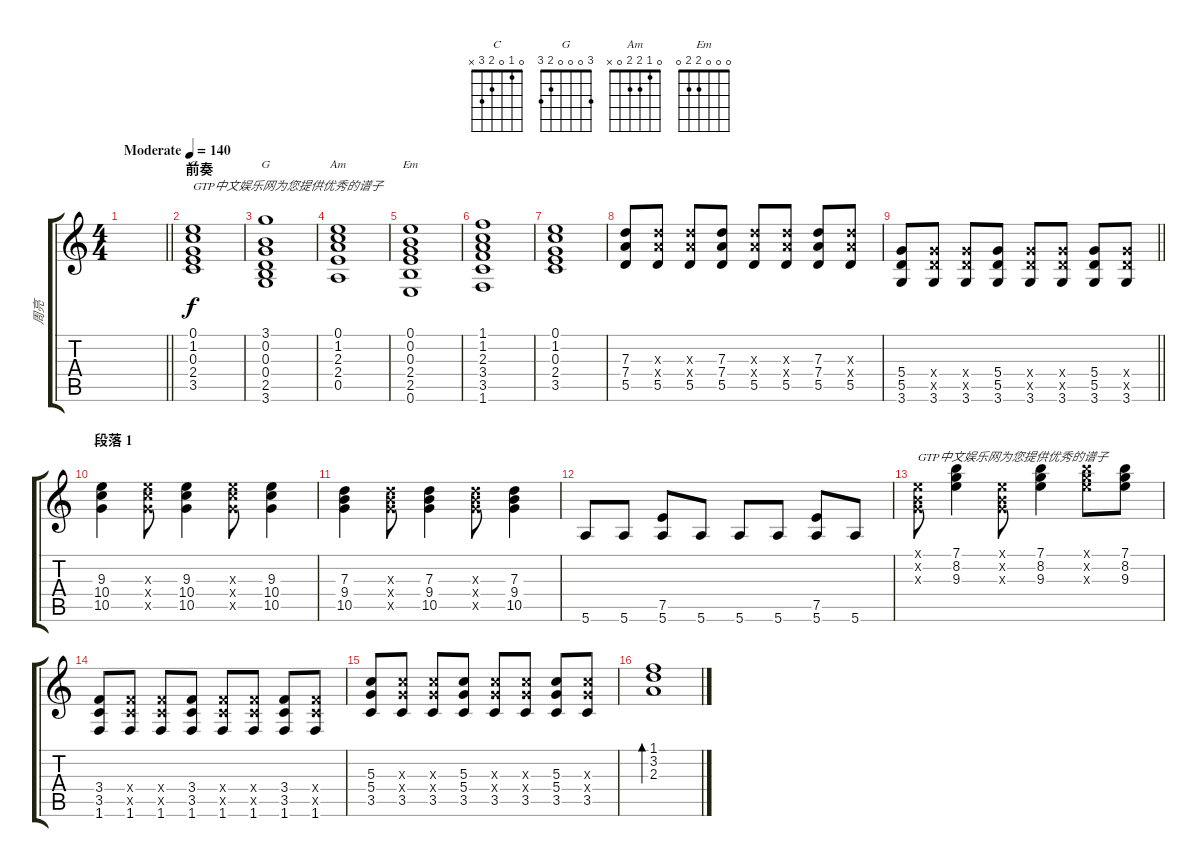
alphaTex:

\track ("周亮" "周亮") {instrument overdrivenguitar}
\staff {score tabs}
\tuning (E4 B3 G3 D3 A2 E2) {hide}
\chord ("C" 0 1 0 2 3 x)
\chord ("G" 3 0 0 0 2 3)
\chord ("Am" 0 1 2 2 0 x)
\chord ("Em" 0 0 0 2 2 0)
\ts (4 4)
\tempo (140 "Moderate")
\clef g2
\barLineRight lightlight
\ks c
|
\section ("" "前奏")
(0.1 1.2 0.3 2.4 3.5).1{ch "C" txt "GTP中文娱乐网为您提供优秀的谱子"} |
(3.1 0.2 0.3 0.4 2.5 3.6).1{ch "G"} |
(0.1 1.2 2.3 2.4 0.5).1{ch "Am"} |
(0.1 0.2 0.3 2.4 2.5 0.6).1{ch "Em"} |
(1.1 1.2 2.3 3.4 3.5 1.6).1 |
(0.1 1.2 0.3 2.4 3.5).1 |
(7.3 7.4 5.5).8 (7.3{x} 7.4{x} 5.5).8 (7.3{x} 7.4{x} 5.5).8 (7.3 7.4 5.5).8 (7.3{x} 7.4{x} 5.5).8 (7.3{x} 7.4{x} 5.5).8 (7.3 7.4 5.5).8 (7.3{x} 7.4{x} 5.5).8 |
\barLineRight lightlight
(5.4 5.5 3.6).8 (5.4{x} 5.5{x} 3.6).8 (5.4{x} 5.5{x} 3.6).8 (5.4 5.5 3.6).8 (5.4{x} 5.5{x} 3.6).8 (5.4{x} 5.5{x} 3.6).8 (5.4 5.5 3.6).8 (5.4{x} 5.5{x} 3.6).8 |
\section ("" "段落 1")
(9.3 10.4 10.5).4 (9.3{x} 10.4{x} 10.5{x}).8 (9.3 10.4 10.5).4 (9.3{x} 10.4{x} 10.5{x}).8 (9.3 10.4 10.5).4 |
(7.3 9.4 10.5).4 (7.3{x} 9.4{x} 10.5{x}).8 (7.3 9.4 10.5).4 (7.3{x} 9.4{x} 10.5{x}).8 (7.3 9.4 10.5).4 |
5.6.8 5.6.8 (7.5 5.6).8 5.6.8 5.6.8 5.6.8 (7.5 5.6).8 5.6.8 |
(0.1{x} 0.2{x} 0.3{x}).8{txt "GTP中文娱乐网为您提供优秀的谱子"} (7.1 8.2 9.3).4 (0.1{x} 0.2{x} 0.3{x}).8 (7.1 8.2 9.3).4 (7.1{x} 8.2{x} 9.3{x}).8 (7.1 8.2 9.3).8 |
(3.4 3.5 1.6).8 (3.4{x} 3.5{x} 1.6).8 (3.4{x} 3.5{x} 1.6).8 (3.4 3.5 1.6).8 (3.4{x} 3.5{x} 1.6).8 (3.4{x} 3.5{x} 1.6).8 (3.4 3.5 1.6).8 (3.4{x} 3.5{x} 1.6).8 |
(5.3 5.4 3.5).8 (5.3{x} 5.4{x} 3.5).8 (5.3{x} 5.4{x} 3.5).8 (5.3 5.4 3.5).8 (5.3{x} 5.4{x} 3.5).8 (5.3{x} 5.4{x} 3.5).8 (5.3 5.4 3.5).8 (5.3{x} 5.4{x} 3.5).8 |
(1.1 3.2 2.3).1{bd 480}
